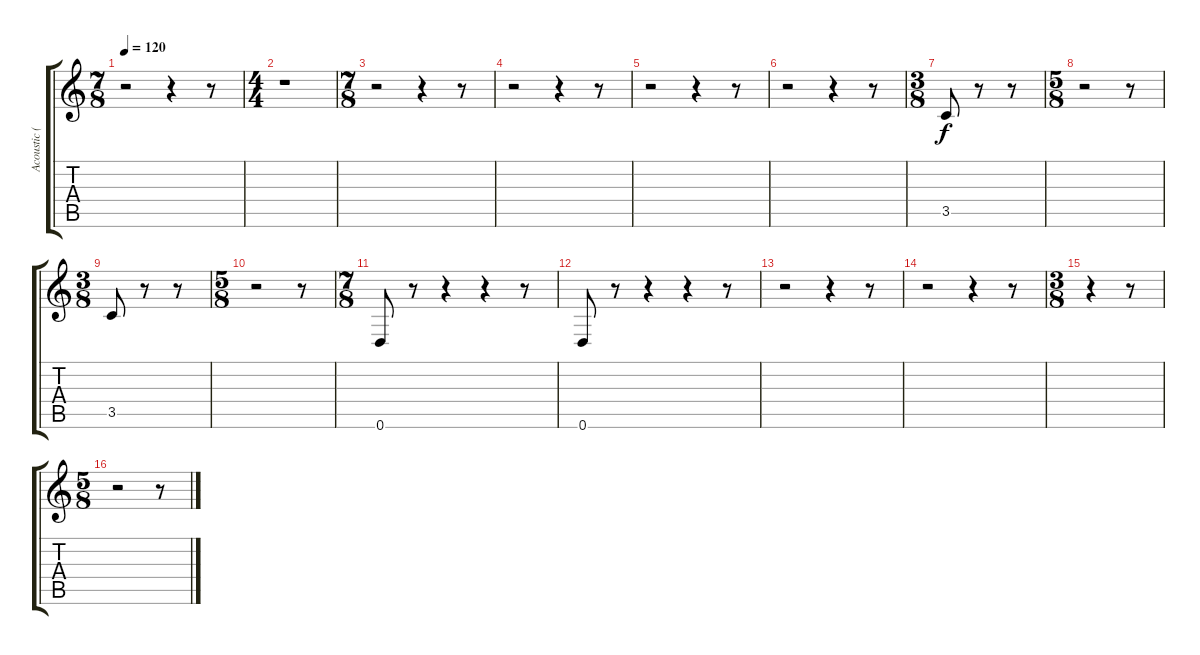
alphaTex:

\track ("Acoustic (Intro) / Rhythm / Lead" "Acoustic (") {instrument acousticguitarsteel}
\staff {score tabs}
\tuning (E4 B3 G3 D3 A2 D2) {hide}
\ts (7 8)
\tempo 120
\clef g2
\ks c
r.2{dy mp} r.4 r.8 |
\ts (4 4)
r.1 |
\ts (7 8)
r.2 r.4 r.8 |
r.2 r.4 r.8 |
r.2 r.4 r.8 |
r.2 r.4 r.8 |
\ts (3 8)
3.5.8{dy f} r.8 r.8 |
\ts (5 8)
r.2 r.8 |
\ts (3 8)
3.5.8 r.8 r.8 |
\ts (5 8)
r.2 r.8 |
\ts (7 8)
0.6.8 r.8 r.4 r.4 r.8 |
0.6.8 r.8 r.4 r.4 r.8 |
r.2 r.4 r.8 |
r.2 r.4 r.8 |
\ts (3 8)
r.4 r.8 |
\ts (5 8)
r.2 r.8
